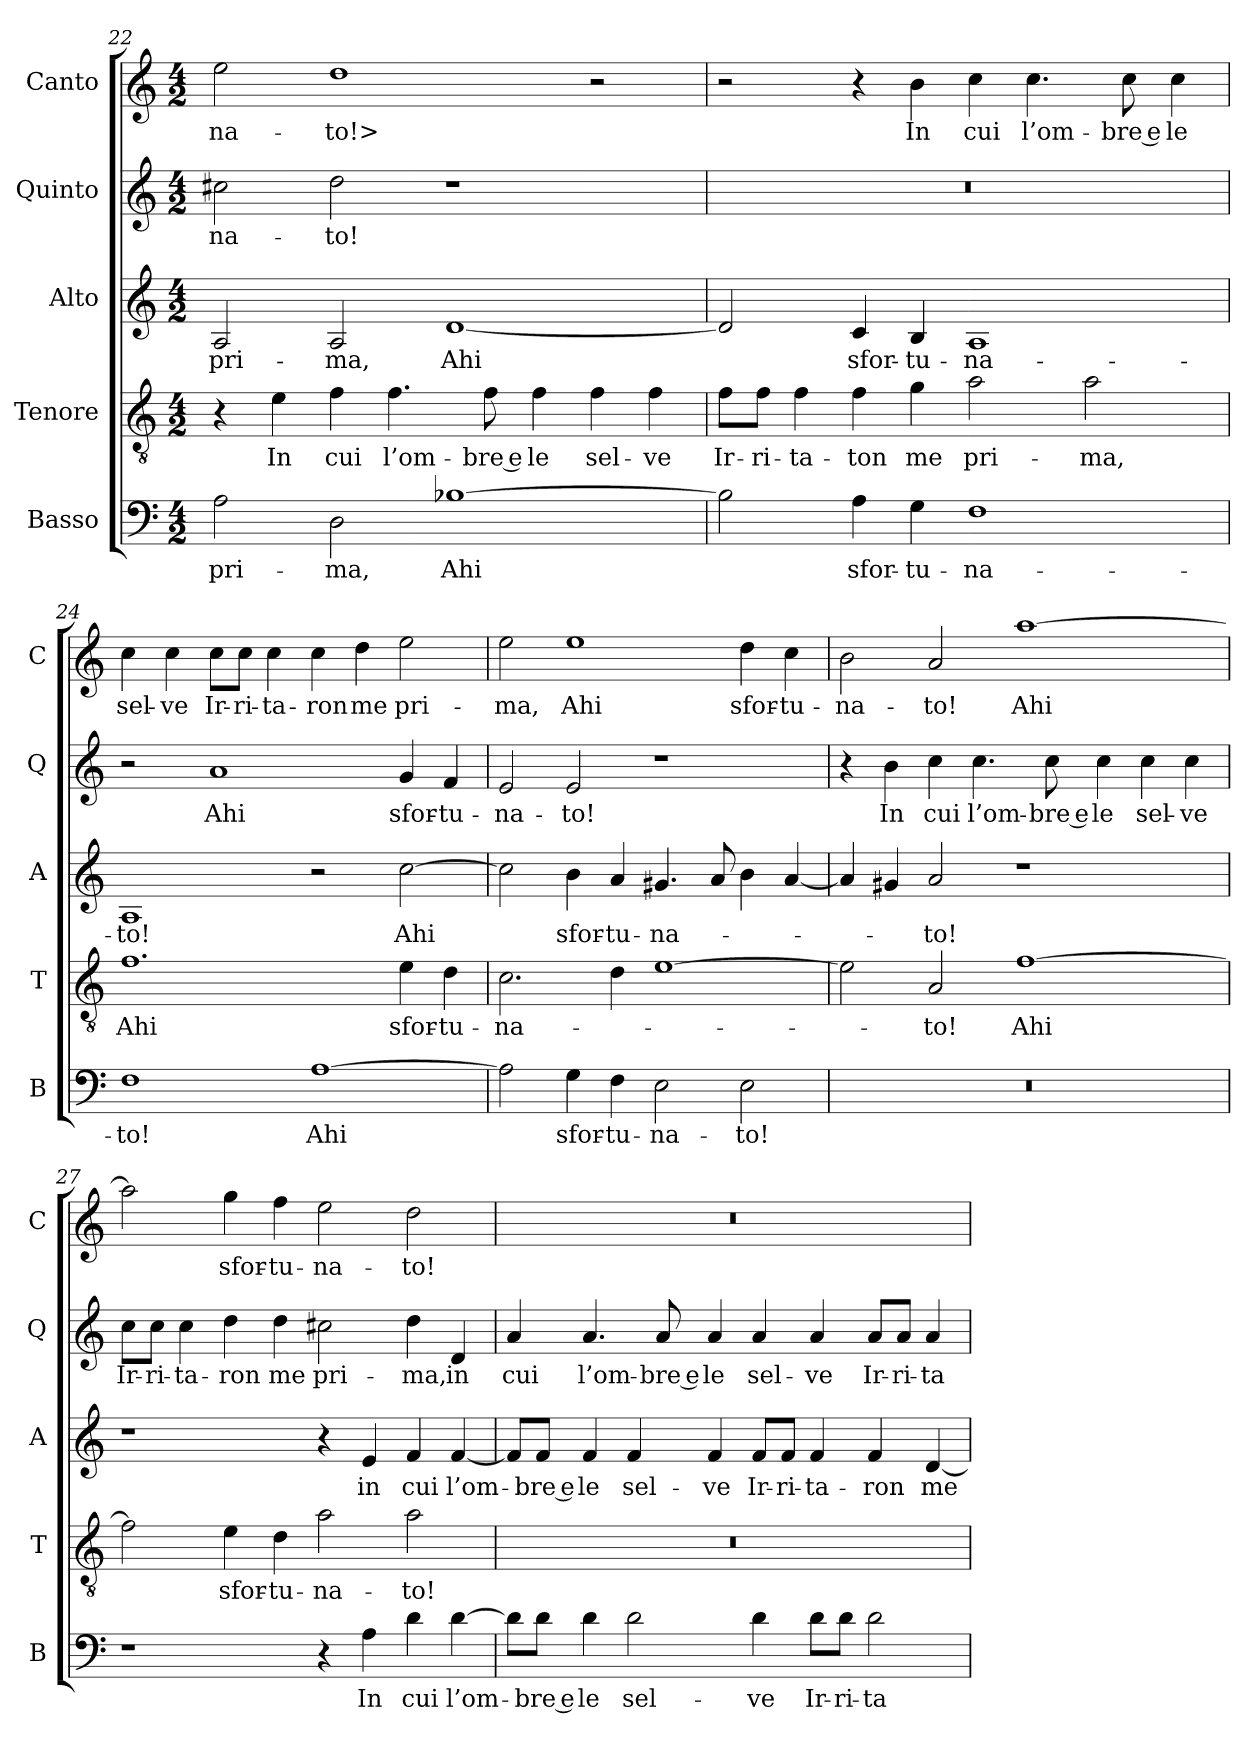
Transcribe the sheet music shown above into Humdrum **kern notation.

**kern	**text	**kern	**text	**kern	**text	**kern	**text	**kern	**text
*part5	*part5	*part4	*part4	*part3	*part3	*part2	*part2	*part1	*part1
*staff5	*staff5	*staff4	*staff4	*staff3	*staff3	*staff2	*staff2	*staff1	*staff1
*I"Basso	*	*I"Tenore	*	*I"Alto	*	*I"Quinto	*	*I"Canto	*
*I'B	*	*I'T	*	*I'A	*	*I'Q	*	*I'C	*
*clefF4	*	*clefGv2	*	*clefG2	*	*clefG2	*	*clefG2	*
*k[]	*	*k[]	*	*k[]	*	*k[]	*	*k[]	*
*C:	*	*C:	*	*C:	*	*C:	*	*C:	*
*M4/2	*	*M4/2	*	*M4/2	*	*M4/2	*	*M4/2	*
=22	=22	=22	=22	=22	=22	=22	=22	=22	=22
2A	pri-	4r	.	2A	pri-	2cc#X	-na-	2ee	-na-
.	.	4e	In	.	.	.	.	.	.
2D	-ma,	4f	cui	2A	-ma,	2dd	-to!	1dd	-to!>
.	.	4.f	l’om-	.	.	.	.	.	.
[1B-X	Ahi	.	.	[1d	Ahi	1r	.	.	.
.	.	8f	-bre e	.	.	.	.	.	.
.	.	4f	le	.	.	.	.	.	.
.	.	4f	sel-	.	.	.	.	2r	.
.	.	4f	-ve	.	.	.	.	.	.
=23	=23	=23	=23	=23	=23	=23	=23	=23	=23
2B-]	.	8f\L	Ir-	2d]	.	0r	.	2r	.
.	.	8f\J	-ri-	.	.	.	.	.	.
.	.	4f	-ta-	.	.	.	.	.	.
4A	sfor-	4f	-ton	4c	sfor-	.	.	4r	.
4G	-tu-	4g	me	4B	-tu-	.	.	4b	In
1F	-na-	2a	pri-	1A	-na-	.	.	4cc	cui
.	.	.	.	.	.	.	.	4.cc	l’om-
.	.	2a	-ma,	.	.	.	.	.	.
.	.	.	.	.	.	.	.	8cc	-bre e
.	.	.	.	.	.	.	.	4cc	le
=24	=24	=24	=24	=24	=24	=24	=24	=24	=24
1F	-to!	1.f	Ahi	1A	-to!	2r	.	4cc	sel-
.	.	.	.	.	.	.	.	4cc	-ve
.	.	.	.	.	.	1a	Ahi	8cc\L	Ir-
.	.	.	.	.	.	.	.	8cc\J	-ri-
.	.	.	.	.	.	.	.	4cc	-ta-
[1A	Ahi	.	.	2r	.	.	.	4cc	-ron
.	.	.	.	.	.	.	.	4dd	me
.	.	4e	sfor-	[2cc	Ahi	4g	sfor-	2ee	pri-
.	.	4d	-tu-	.	.	4f	-tu-	.	.
=25	=25	=25	=25	=25	=25	=25	=25	=25	=25
2A]	.	2.c	-na-	2cc]	.	2e	-na-	2ee	-ma,
4G	sfor-	.	.	4b	sfor-	2e	-to!	1ee	Ahi
4F	-tu-	4d	.	4a	-tu-	.	.	.	.
2E	-na-	[1e	.	4.g#X	-na-	1r	.	.	.
.	.	.	.	8a	.	.	.	.	.
2E	-to!	.	.	4b	.	.	.	4dd	sfor-
.	.	.	.	[4a	.	.	.	4cc	-tu-
=26	=26	=26	=26	=26	=26	=26	=26	=26	=26
0r	.	2e]	.	4a]	.	4r	.	2b	-na-
.	.	.	.	4g#X	.	4b	In	.	.
.	.	2A	-to!	2a	-to!	4cc	cui	2a	-to!
.	.	.	.	.	.	4.cc	l’om-	.	.
.	.	[1f	Ahi	1r	.	.	.	[1aa	Ahi
.	.	.	.	.	.	8cc	-bre e	.	.
.	.	.	.	.	.	4cc	le	.	.
.	.	.	.	.	.	4cc	sel-	.	.
.	.	.	.	.	.	4cc	-ve	.	.
=27	=27	=27	=27	=27	=27	=27	=27	=27	=27
1r	.	2f]	.	1r	.	8cc\L	Ir-	2aa]	.
.	.	.	.	.	.	8cc\J	-ri-	.	.
.	.	.	.	.	.	4cc	-ta-	.	.
.	.	4e	sfor-	.	.	4dd	-ron	4gg	sfor-
.	.	4d	-tu-	.	.	4dd	me	4ff	-tu-
4r	.	2a	-na-	4r	.	2cc#X	pri-	2ee	-na-
4A	In	.	.	4e	in	.	.	.	.
4d	cui	2a	-to!	4f	cui	4dd	-ma,	2dd	-to!
[4d	l’om-	.	.	[4f	l’om-	4d	in	.	.
=28	=28	=28	=28	=28	=28	=28	=28	=28	=28
8d\L]	.	0r	.	8f/L]	.	4a	cui	0r	.
8d\J	-bre e	.	.	8f/J	-bre e	.	.	.	.
4d	le	.	.	4f	le	4.a	l’om-	.	.
2d	sel-	.	.	4f	sel-	.	.	.	.
.	.	.	.	.	.	8a	-bre e	.	.
.	.	.	.	4f	-ve	4a	le	.	.
4d	-ve	.	.	8f/L	Ir-	4a	sel-	.	.
.	.	.	.	8f/J	-ri-	.	.	.	.
8d\L	Ir-	.	.	4f	-ta-	4a	-ve	.	.
8d\J	-ri-	.	.	.	.	.	.	.	.
2d	-ta-	.	.	4f	-ron	8a/L	Ir-	.	.
.	.	.	.	.	.	8a/J	-ri-	.	.
.	.	.	.	[4d	me	4a	-ta-	.	.
=	=	=	=	=	=	=	=	=	=
*-	*-	*-	*-	*-	*-	*-	*-	*-	*-
